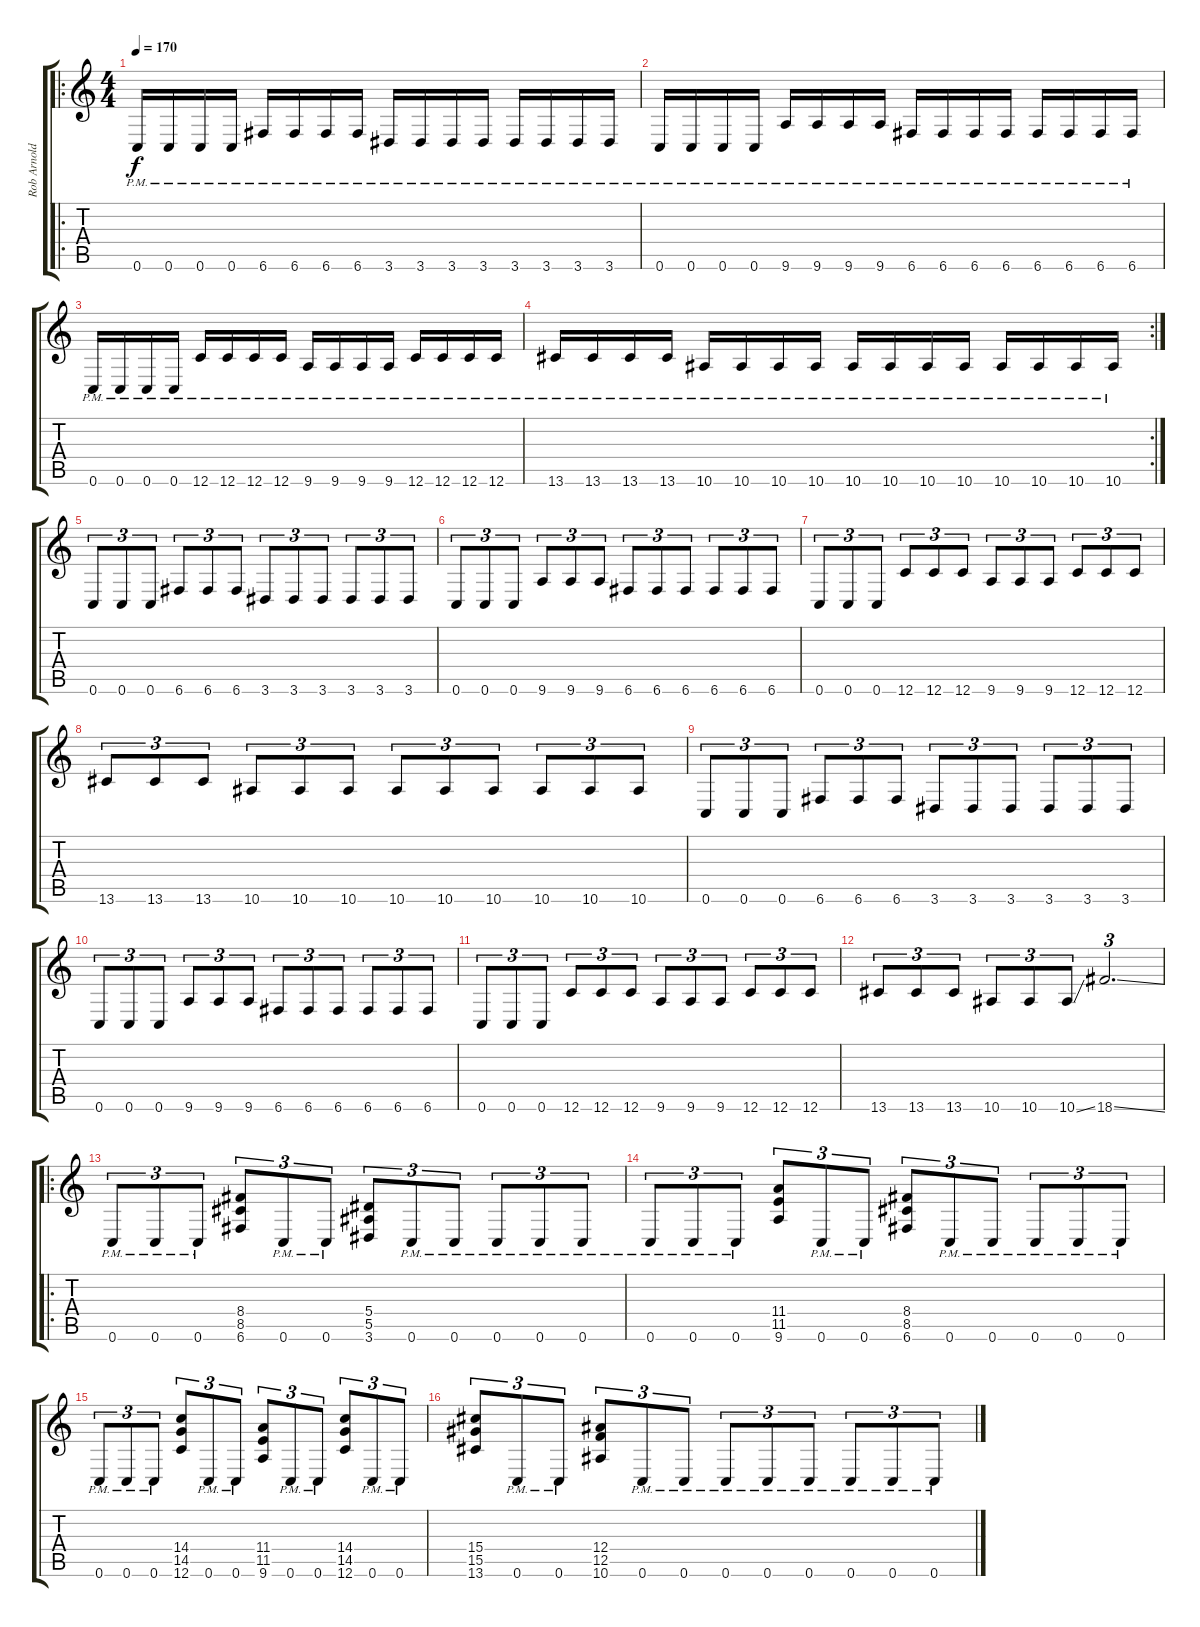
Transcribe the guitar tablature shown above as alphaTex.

\track ("Rob Arnold" "Rob Arnold") {instrument distortionguitar}
\staff {score tabs}
\tuning (C4 G3 Eb3 Bb2 F2 C2) {hide}
\ro
\ts (4 4)
\tempo 170
\clef g2
\ks c
0.6{pm}.16{dy f} 0.6{pm}.16 0.6{pm}.16 0.6{pm}.16 6.6{pm}.16 6.6{pm}.16 6.6{pm}.16 6.6{pm}.16 3.6{pm}.16 3.6{pm}.16 3.6{pm}.16 3.6{pm}.16 3.6{pm}.16 3.6{pm}.16 3.6{pm}.16 3.6{pm}.16 |
0.6{pm}.16 0.6{pm}.16 0.6{pm}.16 0.6{pm}.16 9.6{pm}.16 9.6{pm}.16 9.6{pm}.16 9.6{pm}.16 6.6{pm}.16 6.6{pm}.16 6.6{pm}.16 6.6{pm}.16 6.6{pm}.16 6.6{pm}.16 6.6{pm}.16 6.6{pm}.16 |
0.6{pm}.16 0.6{pm}.16 0.6{pm}.16 0.6{pm}.16 12.6{pm}.16 12.6{pm}.16 12.6{pm}.16 12.6{pm}.16 9.6{pm}.16 9.6{pm}.16 9.6{pm}.16 9.6{pm}.16 12.6{pm}.16 12.6{pm}.16 12.6{pm}.16 12.6{pm}.16 |
\rc 2
13.6{pm}.16 13.6{pm}.16 13.6{pm}.16 13.6{pm}.16 10.6{pm}.16 10.6{pm}.16 10.6{pm}.16 10.6{pm}.16 10.6{pm}.16 10.6{pm}.16 10.6{pm}.16 10.6{pm}.16 10.6{pm}.16 10.6{pm}.16 10.6{pm}.16 10.6{pm}.16 |
0.6.8{tu (3 2)} 0.6.8{tu (3 2)} 0.6.8{tu (3 2)} 6.6.8{tu (3 2)} 6.6.8{tu (3 2)} 6.6.8{tu (3 2)} 3.6.8{tu (3 2)} 3.6.8{tu (3 2)} 3.6.8{tu (3 2)} 3.6.8{tu (3 2)} 3.6.8{tu (3 2)} 3.6.8{tu (3 2)} |
0.6.8{tu (3 2)} 0.6.8{tu (3 2)} 0.6.8{tu (3 2)} 9.6.8{tu (3 2)} 9.6.8{tu (3 2)} 9.6.8{tu (3 2)} 6.6.8{tu (3 2)} 6.6.8{tu (3 2)} 6.6.8{tu (3 2)} 6.6.8{tu (3 2)} 6.6.8{tu (3 2)} 6.6.8{tu (3 2)} |
0.6.8{tu (3 2)} 0.6.8{tu (3 2)} 0.6.8{tu (3 2)} 12.6.8{tu (3 2)} 12.6.8{tu (3 2)} 12.6.8{tu (3 2)} 9.6.8{tu (3 2)} 9.6.8{tu (3 2)} 9.6.8{tu (3 2)} 12.6.8{tu (3 2)} 12.6.8{tu (3 2)} 12.6.8{tu (3 2)} |
13.6.8{tu (3 2)} 13.6.8{tu (3 2)} 13.6.8{tu (3 2)} 10.6.8{tu (3 2)} 10.6.8{tu (3 2)} 10.6.8{tu (3 2)} 10.6.8{tu (3 2)} 10.6.8{tu (3 2)} 10.6.8{tu (3 2)} 10.6.8{tu (3 2)} 10.6.8{tu (3 2)} 10.6.8{tu (3 2)} |
0.6.8{tu (3 2)} 0.6.8{tu (3 2)} 0.6.8{tu (3 2)} 6.6.8{tu (3 2)} 6.6.8{tu (3 2)} 6.6.8{tu (3 2)} 3.6.8{tu (3 2)} 3.6.8{tu (3 2)} 3.6.8{tu (3 2)} 3.6.8{tu (3 2)} 3.6.8{tu (3 2)} 3.6.8{tu (3 2)} |
0.6.8{tu (3 2)} 0.6.8{tu (3 2)} 0.6.8{tu (3 2)} 9.6.8{tu (3 2)} 9.6.8{tu (3 2)} 9.6.8{tu (3 2)} 6.6.8{tu (3 2)} 6.6.8{tu (3 2)} 6.6.8{tu (3 2)} 6.6.8{tu (3 2)} 6.6.8{tu (3 2)} 6.6.8{tu (3 2)} |
0.6.8{tu (3 2)} 0.6.8{tu (3 2)} 0.6.8{tu (3 2)} 12.6.8{tu (3 2)} 12.6.8{tu (3 2)} 12.6.8{tu (3 2)} 9.6.8{tu (3 2)} 9.6.8{tu (3 2)} 9.6.8{tu (3 2)} 12.6.8{tu (3 2)} 12.6.8{tu (3 2)} 12.6.8{tu (3 2)} |
13.6.8{tu (3 2)} 13.6.8{tu (3 2)} 13.6.8{tu (3 2)} 10.6.8{tu (3 2)} 10.6.8{tu (3 2)} 10.6{ss}.8{tu (3 2)} 18.6{ss}.2{d tu (3 2)} |
\ro
0.6{pm}.8{tu (3 2)} 0.6{pm}.8{tu (3 2)} 0.6{pm}.8{tu (3 2)} (8.4 8.5 6.6).8{tu (3 2)} 0.6{pm}.8{tu (3 2)} 0.6{pm}.8{tu (3 2)} (5.4 5.5 3.6).8{tu (3 2)} 0.6{pm}.8{tu (3 2)} 0.6{pm}.8{tu (3 2)} 0.6{pm}.8{tu (3 2)} 0.6{pm}.8{tu (3 2)} 0.6{pm}.8{tu (3 2)} |
0.6{pm}.8{tu (3 2)} 0.6{pm}.8{tu (3 2)} 0.6{pm}.8{tu (3 2)} (11.4 11.5 9.6).8{tu (3 2)} 0.6{pm}.8{tu (3 2)} 0.6{pm}.8{tu (3 2)} (8.4 8.5 6.6).8{tu (3 2)} 0.6{pm}.8{tu (3 2)} 0.6{pm}.8{tu (3 2)} 0.6{pm}.8{tu (3 2)} 0.6{pm}.8{tu (3 2)} 0.6{pm}.8{tu (3 2)} |
0.6{pm}.8{tu (3 2)} 0.6{pm}.8{tu (3 2)} 0.6{pm}.8{tu (3 2)} (14.4 14.5 12.6).8{tu (3 2)} 0.6{pm}.8{tu (3 2)} 0.6{pm}.8{tu (3 2)} (11.4 11.5 9.6).8{tu (3 2)} 0.6{pm}.8{tu (3 2)} 0.6{pm}.8{tu (3 2)} (14.4 14.5 12.6).8{tu (3 2)} 0.6{pm}.8{tu (3 2)} 0.6{pm}.8{tu (3 2)} |
(15.4 15.5 13.6).8{tu (3 2)} 0.6{pm}.8{tu (3 2)} 0.6{pm}.8{tu (3 2)} (12.4 12.5 10.6).8{tu (3 2)} 0.6{pm}.8{tu (3 2)} 0.6{pm}.8{tu (3 2)} 0.6{pm}.8{tu (3 2)} 0.6{pm}.8{tu (3 2)} 0.6{pm}.8{tu (3 2)} 0.6{pm}.8{tu (3 2)} 0.6{pm}.8{tu (3 2)} 0.6{pm}.8{tu (3 2)}
